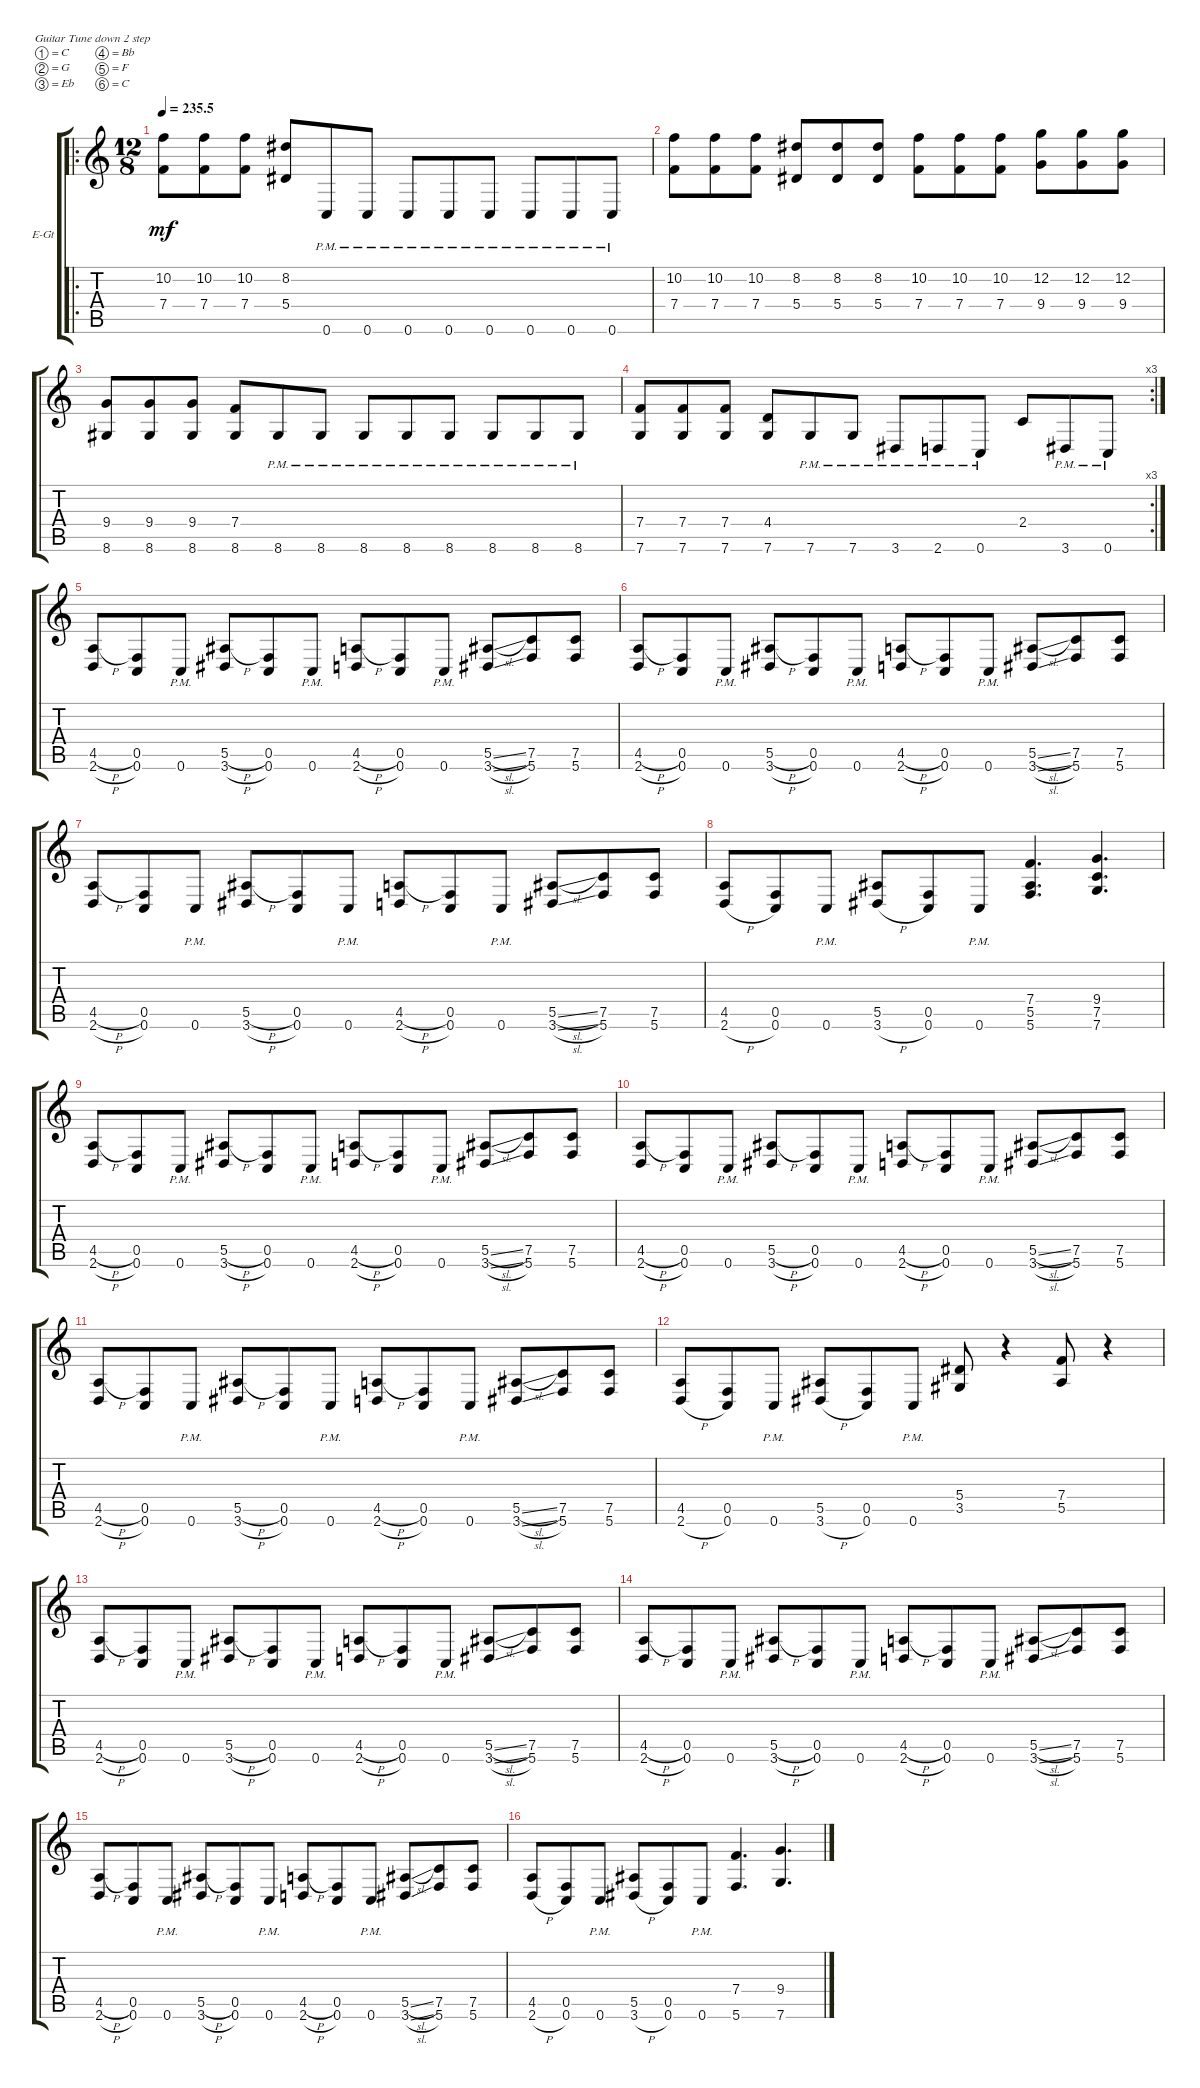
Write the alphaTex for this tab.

\bracketExtendMode groupsimilarinstruments
\firstSystemTrackNameOrientation horizontal
\otherSystemsTrackNameOrientation horizontal
\track ("Electric Guitar 2" "E-Gt") {instrument distortionguitar}
\staff {score tabs}
\tuning (C4 G3 Eb3 Bb2 F2 C2)
\ro
\ts (12 8)
\tempo
235.5
\accidentals auto
\clef g2
\ottava regular
\simile none
\ks c
(7.4 10.2).8{dy mf} (10.2 7.4).8 (7.4 10.2).8 (5.4 8.2).8 0.6{pm}.8 0.6{pm}.8 0.6{pm}.8 0.6{pm}.8 0.6{pm}.8 0.6{pm}.8 0.6{pm}.8 0.6{pm}.8 |
(7.4 10.2).8 (10.2 7.4).8 (7.4 10.2).8 (5.4 8.2).8 (5.4 8.2).8 (5.4 8.2).8 (7.4 10.2).8 (7.4 10.2).8 (7.4 10.2).8 (9.4 12.2).8 (9.4 12.2).8 (9.4 12.2).8 |
(9.4 8.6).8 (9.4 8.6).8 (9.4 8.6).8 (7.4 8.6).8 8.6{pm}.8 8.6{pm}.8 8.6{pm}.8 8.6{pm}.8 8.6{pm}.8 8.6{pm}.8 8.6{pm}.8 8.6{pm}.8 |
\rc 3
(7.6 7.4).8 (7.4 7.6).8 (7.4 7.6).8 (4.4 7.6).8 7.6{pm}.8 7.6{pm}.8 3.6{pm}.8 2.6{pm}.8 0.6{pm}.8 2.4.8 3.6{pm}.8 0.6{pm}.8 |
(2.6{h} 4.5{h}).8 (0.6 0.5).8 0.6{pm}.8 (3.6{h} 5.5{h}).8 (0.6 0.5).8 0.6{pm}.8 (2.6{h} 4.5{h}).8 (0.6 0.5).8 0.6{pm}.8 (3.6{sl} 5.5{sl}).8 (5.6 7.5).8 (5.6 7.5).8 |
(2.6{h} 4.5{h}).8 (0.6 0.5).8 0.6{pm}.8 (3.6{h} 5.5{h}).8 (0.6 0.5).8 0.6{pm}.8 (2.6{h} 4.5{h}).8 (0.6 0.5).8 0.6{pm}.8 (3.6{sl} 5.5{sl}).8 (5.6 7.5).8 (5.6 7.5).8 |
(2.6{h} 4.5{h}).8 (0.6 0.5).8 0.6{pm}.8 (3.6{h} 5.5{h}).8 (0.6 0.5).8 0.6{pm}.8 (2.6{h} 4.5{h}).8 (0.6 0.5).8 0.6{pm}.8 (3.6{sl} 5.5{sl}).8 (5.6 7.5).8 (5.6 7.5).8 |
(2.6{h} 4.5).8 (0.6 0.5).8 0.6{pm}.8 (3.6{h} 5.5).8 (0.6 0.5).8 0.6{pm}.8 (5.5 5.6 7.4).4{d} (7.5 7.6 9.4).4{d} |
(2.6{h} 4.5{h}).8 (0.6 0.5).8 0.6{pm}.8 (3.6{h} 5.5{h}).8 (0.6 0.5).8 0.6{pm}.8 (2.6{h} 4.5{h}).8 (0.6 0.5).8 0.6{pm}.8 (3.6{sl} 5.5{sl}).8 (5.6 7.5).8 (5.6 7.5).8 |
(2.6{h} 4.5{h}).8 (0.6 0.5).8 0.6{pm}.8 (3.6{h} 5.5{h}).8 (0.6 0.5).8 0.6{pm}.8 (2.6{h} 4.5{h}).8 (0.6 0.5).8 0.6{pm}.8 (3.6{sl} 5.5{sl}).8 (5.6 7.5).8 (5.6 7.5).8 |
(2.6{h} 4.5{h}).8 (0.6 0.5).8 0.6{pm}.8 (3.6{h} 5.5{h}).8 (0.6 0.5).8 0.6{pm}.8 (2.6{h} 4.5{h}).8 (0.6 0.5).8 0.6{pm}.8 (3.6{sl} 5.5{sl}).8 (5.6 7.5).8 (5.6 7.5).8 |
(2.6{h} 4.5).8 (0.6 0.5).8 0.6{pm}.8 (3.6{h} 5.5).8 (0.6 0.5).8 0.6{pm}.8 (3.5 5.4).8 r.4 (5.5 7.4).8 r.4 |
(2.6{h} 4.5{h}).8 (0.6 0.5).8 0.6{pm}.8 (3.6{h} 5.5{h}).8 (0.6 0.5).8 0.6{pm}.8 (2.6{h} 4.5{h}).8 (0.6 0.5).8 0.6{pm}.8 (3.6{sl} 5.5{sl}).8 (5.6 7.5).8 (5.6 7.5).8 |
(2.6{h} 4.5{h}).8 (0.6 0.5).8 0.6{pm}.8 (3.6{h} 5.5{h}).8 (0.6 0.5).8 0.6{pm}.8 (2.6{h} 4.5{h}).8 (0.6 0.5).8 0.6{pm}.8 (3.6{sl} 5.5{sl}).8 (5.6 7.5).8 (5.6 7.5).8 |
(2.6{h} 4.5{h}).8 (0.6 0.5).8 0.6{pm}.8 (3.6{h} 5.5{h}).8 (0.6 0.5).8 0.6{pm}.8 (2.6{h} 4.5{h}).8 (0.6 0.5).8 0.6{pm}.8 (3.6{sl} 5.5{sl}).8 (5.6 7.5).8 (5.6 7.5).8 |
(2.6{h} 4.5).8 (0.6 0.5).8 0.6{pm}.8 (3.6{h} 5.5).8 (0.6 0.5).8 0.6{pm}.8 (5.6 7.4).4{d} (7.6 9.4).4{d}
